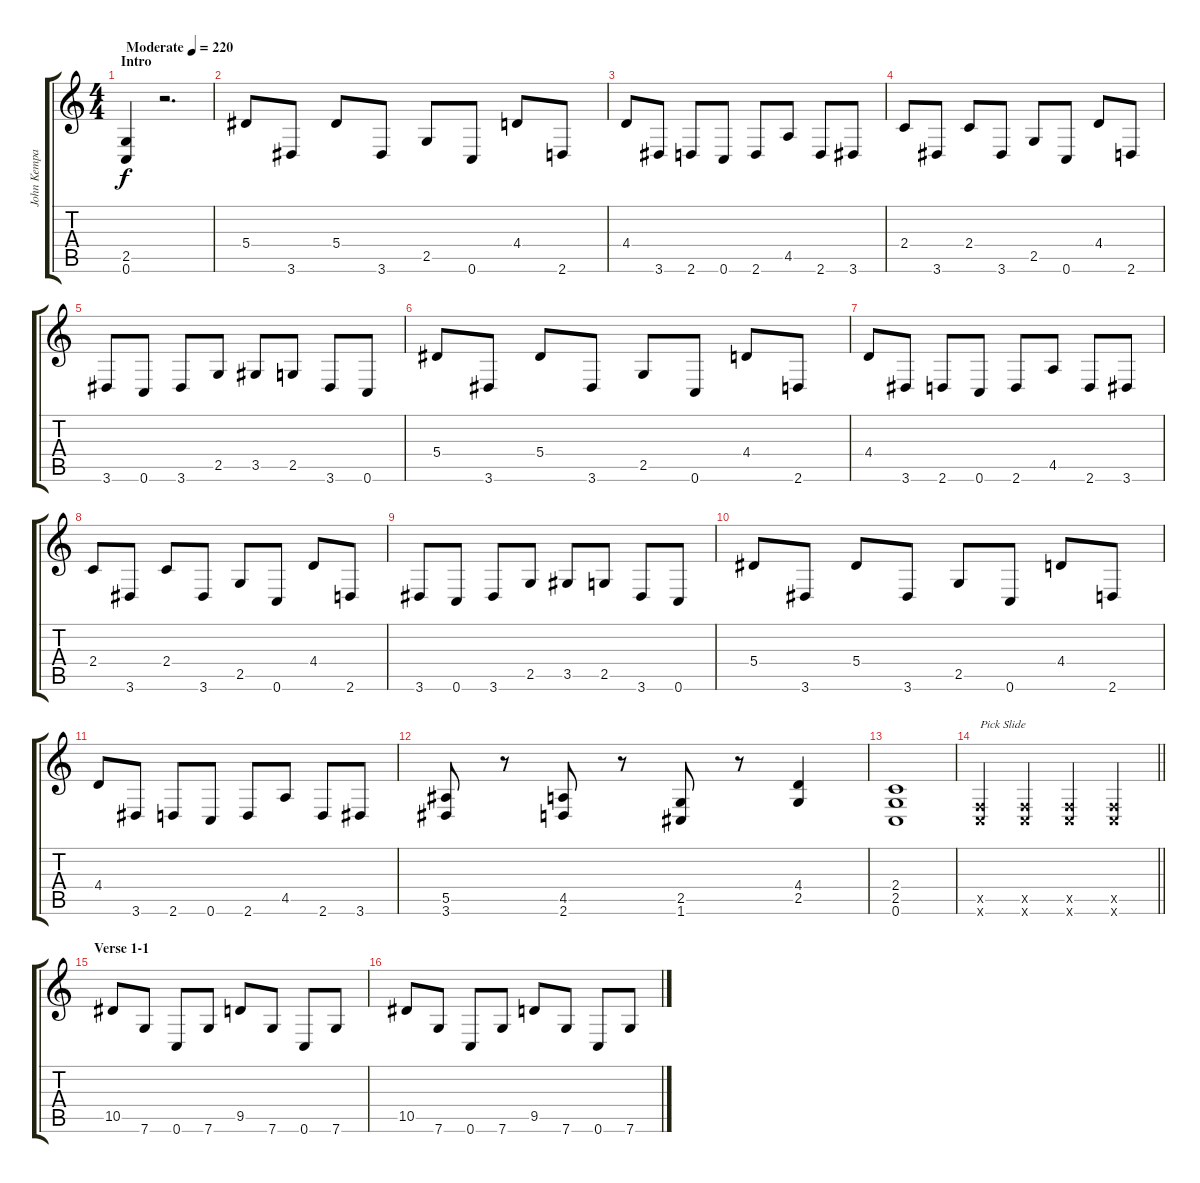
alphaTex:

\track ("John Kempainen" "John Kempa") {instrument distortionguitar}
\staff {score tabs}
\tuning (C4 G3 Eb3 Bb2 F2 C2) {hide}
\ts (4 4)
\section ("" "Intro")
\tempo (220 "Moderate")
\clef g2
\ks c
(2.5 0.6).4{dy f instrument distortionguitar} r.2{d} |
5.4.8 3.6.8 5.4.8 3.6.8 2.5.8 0.6.8 4.4.8 2.6.8 |
4.4.8 3.6.8 2.6.8 0.6.8 2.6.8 4.5.8 2.6.8 3.6.8 |
2.4.8 3.6.8 2.4.8 3.6.8 2.5.8 0.6.8 4.4.8 2.6.8 |
3.6.8 0.6.8 3.6.8 2.5.8 3.5.8 2.5.8 3.6.8 0.6.8 |
5.4.8 3.6.8 5.4.8 3.6.8 2.5.8 0.6.8 4.4.8 2.6.8 |
4.4.8 3.6.8 2.6.8 0.6.8 2.6.8 4.5.8 2.6.8 3.6.8 |
2.4.8 3.6.8 2.4.8 3.6.8 2.5.8 0.6.8 4.4.8 2.6.8 |
3.6.8 0.6.8 3.6.8 2.5.8 3.5.8 2.5.8 3.6.8 0.6.8 |
5.4.8 3.6.8 5.4.8 3.6.8 2.5.8 0.6.8 4.4.8 2.6.8 |
4.4.8 3.6.8 2.6.8 0.6.8 2.6.8 4.5.8 2.6.8 3.6.8 |
(5.5 3.6).8 r.8 (4.5 2.6).8 r.8 (2.5 1.6).8 r.8 (4.4 2.5).4 |
(2.4 2.5 0.6).1 |
\barLineRight lightlight
(0.5{x} 0.6{x}).4{txt "Pick Slide"} (0.5{x} 0.6{x}).4 (0.5{x} 0.6{x}).4 (0.5{x} 0.6{x}).4 |
\section ("" "Verse 1-1")
10.5.8 7.6.8 0.6.8 7.6.8 9.5.8 7.6.8 0.6.8 7.6.8 |
10.5.8 7.6.8 0.6.8 7.6.8 9.5.8 7.6.8 0.6.8 7.6.8
